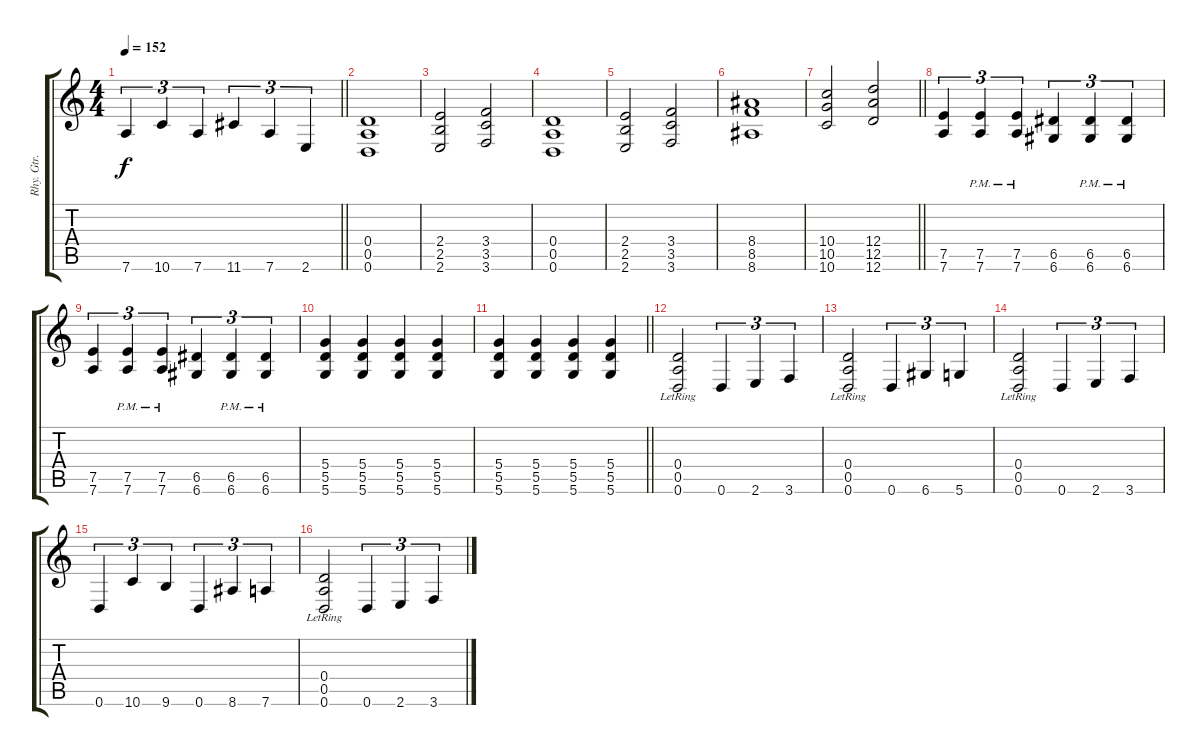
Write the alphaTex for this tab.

\track ("Rhy. Gtr. 1" "Rhy. Gtr. ") {instrument distortionguitar}
\staff {score tabs}
\tuning (E4 B3 G3 D3 A2 D2) {hide}
\ts (4 4)
\tempo 152
\clef g2
\barLineRight lightlight
\ks c
7.6.4{tu (3 2) dy f} 10.6.4{tu (3 2)} 7.6.4{tu (3 2)} 11.6.4{tu (3 2)} 7.6.4{tu (3 2)} 2.6.4{tu (3 2)} |
\section ("" "")
(0.4 0.5 0.6).1{volume 4} |
(2.4 2.5 2.6).2 (3.4 3.5 3.6).2 |
(0.4 0.5 0.6).1 |
(2.4 2.5 2.6).2 (3.4 3.5 3.6).2 |
(8.4 8.5 8.6).1 |
\barLineRight lightlight
(10.4 10.5 10.6).2 (12.4 12.5 12.6).2 |
\section ("" "")
(7.5 7.6).4{tu (3 2) volume 5} (7.5{pm} 7.6{pm}).4{tu (3 2)} (7.5{pm} 7.6{pm}).4{tu (3 2)} (6.5 6.6).4{tu (3 2)} (6.5{pm} 6.6{pm}).4{tu (3 2)} (6.5{pm} 6.6{pm}).4{tu (3 2)} |
(7.5 7.6).4{tu (3 2)} (7.5{pm} 7.6{pm}).4{tu (3 2)} (7.5{pm} 7.6{pm}).4{tu (3 2)} (6.5 6.6).4{tu (3 2)} (6.5{pm} 6.6{pm}).4{tu (3 2)} (6.5{pm} 6.6{pm}).4{tu (3 2)} |
(5.4 5.5 5.6).4 (5.4 5.5 5.6).4 (5.4 5.5 5.6).4 (5.4 5.5 5.6).4 |
\barLineRight lightlight
(5.4 5.5 5.6).4 (5.4 5.5 5.6).4 (5.4 5.5 5.6).4 (5.4 5.5 5.6).4 |
\section ("" "")
(0.4{lr} 0.5 0.6{lr}).2 0.6.4{tu (3 2)} 2.6.4{tu (3 2)} 3.6.4{tu (3 2)} |
(0.4{lr} 0.5 0.6{lr}).2 0.6.4{tu (3 2)} 6.6.4{tu (3 2)} 5.6.4{tu (3 2)} |
(0.4{lr} 0.5 0.6{lr}).2 0.6.4{tu (3 2)} 2.6.4{tu (3 2)} 3.6.4{tu (3 2)} |
0.6.4{tu (3 2)} 10.6.4{tu (3 2)} 9.6.4{tu (3 2)} 0.6.4{tu (3 2)} 8.6.4{tu (3 2)} 7.6.4{tu (3 2)} |
(0.4{lr} 0.5 0.6{lr}).2 0.6.4{tu (3 2)} 2.6.4{tu (3 2)} 3.6.4{tu (3 2)}
